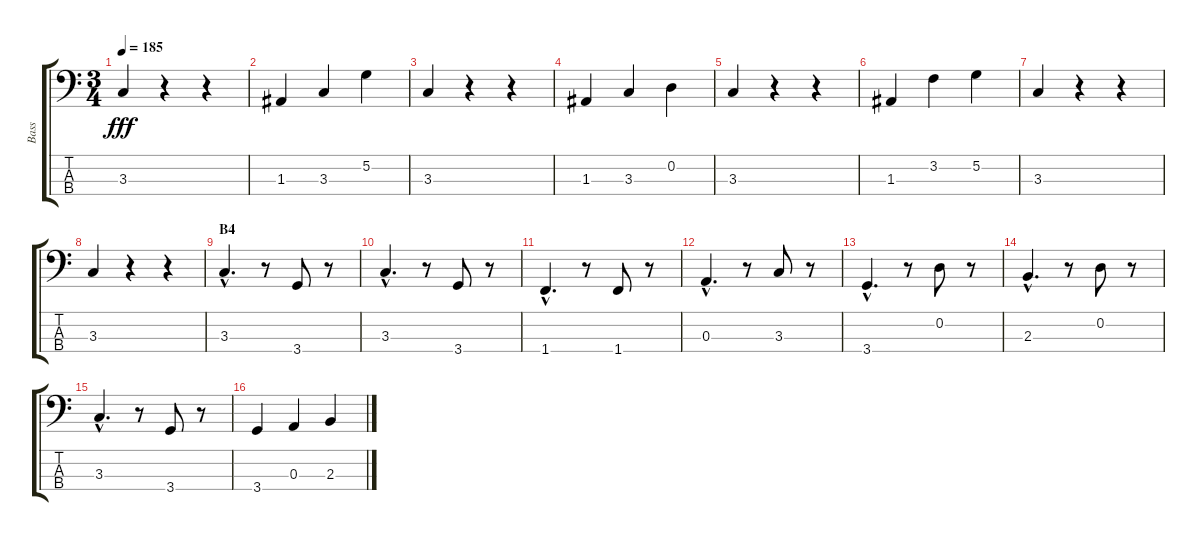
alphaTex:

\track ("Bass" "Bass") {instrument acousticbass}
\staff {score tabs}
\tuning (G2 D2 A1 E1) {hide}
\ts (3 4)
\tempo 185
\clef f4
\ks c
3.3.4{dy fff} r.4 r.4 |
1.3.4 3.3.4 5.2.4 |
3.3.4 r.4 r.4 |
1.3.4 3.3.4 0.2.4 |
3.3.4 r.4 r.4 |
1.3.4 3.2.4 5.2.4 |
3.3.4 r.4 r.4 |
3.3.4 r.4 r.4 |
\section ("" "B4")
3.3{hac}.4{d} r.8 3.4.8 r.8 |
3.3{hac}.4{d} r.8 3.4.8 r.8 |
1.4{hac}.4{d} r.8 1.4.8 r.8 |
0.3{hac}.4{d} r.8 3.3.8 r.8 |
3.4{hac}.4{d} r.8 0.2.8 r.8 |
2.3{hac}.4{d} r.8 0.2.8 r.8 |
3.3{hac}.4{d} r.8 3.4.8 r.8 |
3.4.4 0.3.4 2.3.4
